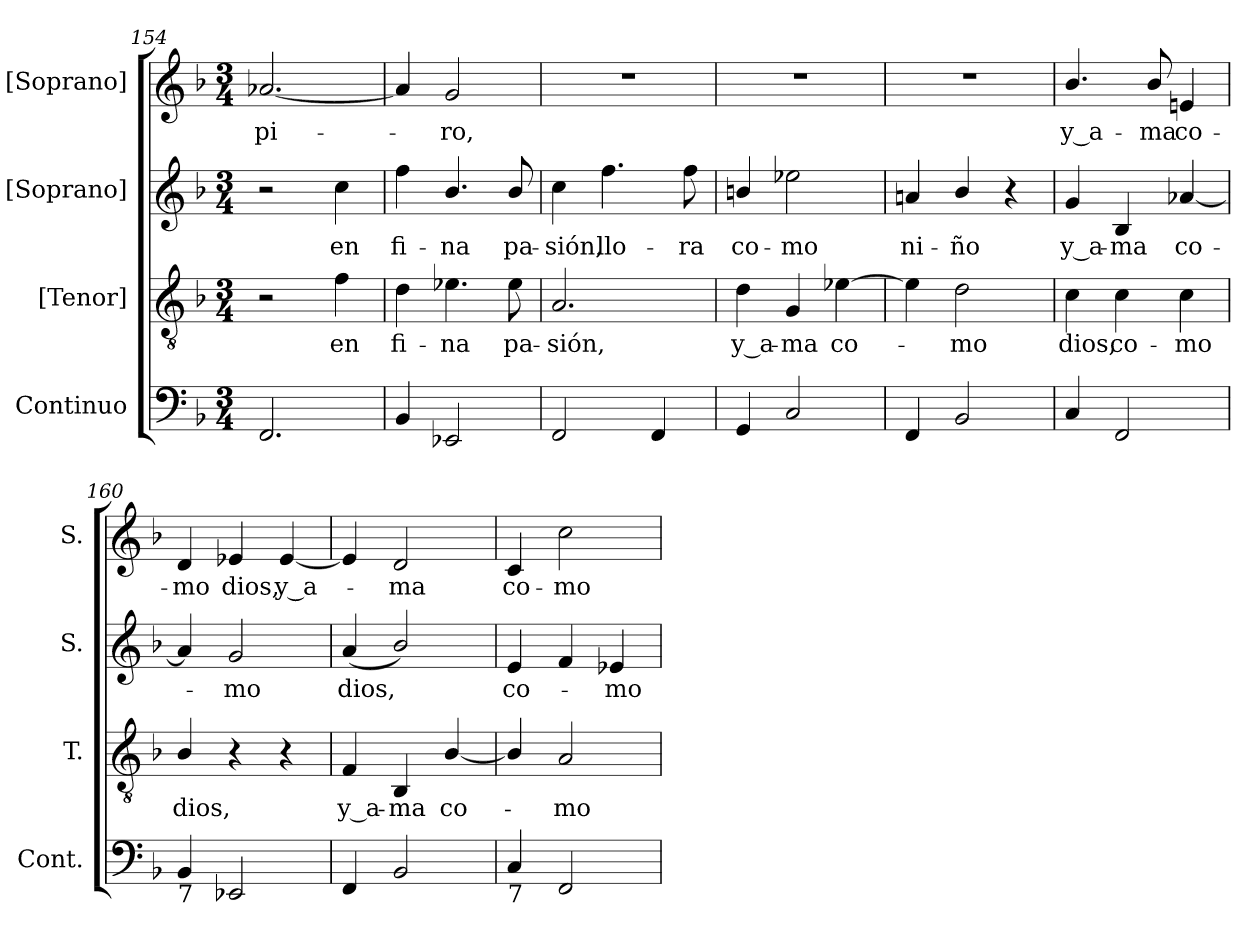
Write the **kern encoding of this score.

**kern	**kern	**text	**kern	**text	**kern	**text
*part4	*part3	*part3	*part2	*part2	*part1	*part1
*staff4	*staff3	*staff3	*staff2	*staff2	*staff1	*staff1
*I"Continuo	*I"[Tenor]	*	*I"[Soprano]	*	*I"[Soprano]	*
*I'Cont.	*I'T.	*	*I'S.	*	*I'S.	*
*clefF4	*clefGv2	*	*clefG2	*	*clefG2	*
*	*ITrd7c12	*	*	*	*	*
*k[b-]	*k[b-]	*	*k[b-]	*	*k[b-]	*
*F:	*F:	*	*F:	*	*F:	*
*M3/4	*M3/4	*	*M3/4	*	*M3/4	*
=154	=154	=154	=154	=154	=154	=154
!	!	!	!	!	!	!LO:LY:b:color=#000000
2.FFi/	2r	.	2r	.	[2.a-Xi/	-pi-
!	!	!LO:LY:b:color=#000000	!	!	!	!
!	!	!	!	!LO:LY:b:color=#000000	!	!
.	4Fi\	en	4cci\	en	.	.
=155	=155	=155	=155	=155	=155	=155
!	!	!LO:LY:b:color=#000000	!	!	!	!
!	!	!	!	!LO:LY:b:color=#000000	!	!
4BB-i/	4Di\	fi-	4ffi\	fi-	4a-i/]	.
!	!	!LO:LY:b:color=#000000	!	!	!	!
!	!	!	!	!LO:LY:b:color=#000000	!	!
!	!	!	!	!	!	!LO:LY:b:color=#000000
2EE-Xi/	4.E-Xi\	-na	4.b-i/	-na	2gi/	-ro,
!	!	!LO:LY:b:color=#000000	!	!	!	!
!	!	!	!	!LO:LY:b:color=#000000	!	!
.	8E-i\	pa-	8b-i/	pa-	.	.
=156	=156	=156	=156	=156	=156	=156
!	!	!LO:LY:b:color=#000000	!	!	!	!
!	!	!	!	!LO:LY:b:color=#000000	!LO:N:vis=1	!
2FFi/	2.AAi/	-sión,	4cci\	-sión,	2.r	.
!	!	!	!	!LO:LY:b:color=#000000	!	!
.	.	.	4.ffi\	llo-	.	.
4FFi/	.	.	.	.	.	.
!	!	!	!	!LO:LY:b:color=#000000	!	!
.	.	.	8ffi\	-ra	.	.
!!LO:LB:g=z
=157	=157	=157	=157	=157	=157	=157
!	!	!LO:LY:b:color=#000000	!	!	!	!
!	!	!	!	!LO:LY:b:color=#000000	!LO:N:vis=1	!
4GGi/	4Di\	y_a-	4bni/	co-	2.r	.
!	!	!LO:LY:b:color=#000000	!	!	!	!
!	!	!	!	!LO:LY:b:color=#000000	!	!
2Ci/	4GGi/	-ma	2ee-Xi\	-mo	.	.
!	!	!LO:LY:b:color=#000000	!	!	!	!
.	[4E-Xi\	co-	.	.	.	.
=158	=158	=158	=158	=158	=158	=158
!	!	!	!	!LO:LY:b:color=#000000	!LO:N:vis=1	!
4FFi/	4E-i\]	.	4ani/	ni-	2.r	.
!	!	!LO:LY:b:color=#000000	!	!	!	!
!	!	!	!	!LO:LY:b:color=#000000	!	!
2BB-i/	2Di\	-mo	4b-i/	-ño	.	.
.	.	.	4r	.	.	.
=159	=159	=159	=159	=159	=159	=159
!	!	!LO:LY:b:color=#000000	!	!	!	!
!	!	!	!	!LO:LY:b:color=#000000	!	!
!	!	!	!	!	!	!LO:LY:b:color=#000000
4Ci/	4Ci\	dios,	4gi/	y_a-	4.b-i/	y_a-
!	!	!LO:LY:b:color=#000000	!	!	!	!
!	!	!	!	!LO:LY:b:color=#000000	!	!
2FFi/	4Ci\	co-	4B-i/	-ma	.	.
!	!	!	!	!	!	!LO:LY:b:color=#000000
.	.	.	.	.	8b-i/	-ma
!	!	!LO:LY:b:color=#000000	!	!	!	!
!	!	!	!	!LO:LY:b:color=#000000	!	!
!	!	!	!	!	!	!LO:LY:b:color=#000000
.	4Ci\	-mo	[4a-Xi/	co-	4eni/	co-
=160	=160	=160	=160	=160	=160	=160
!	!	!LO:LY:b:color=#000000	!	!	!	!
!LO:TX:b:t=7	!	!	!	!	!	!
!	!	!	!	!	!	!LO:LY:b:color=#000000
4BB-i/	4BB-i/	dios,	4a-i/]	.	4di/	-mo
!	!	!	!	!LO:LY:b:color=#000000	!	!
!	!	!	!	!	!	!LO:LY:b:color=#000000
2EE-Xi/	4r	.	2gi/	-mo	4e-Xi/	dios,
!	!	!	!	!	!	!LO:LY:b:color=#000000
.	4r	.	.	.	[4e-i/	y_a-
=161	=161	=161	=161	=161	=161	=161
!	!	!LO:LY:b:color=#000000	!	!	!	!
!	!	!	!	!LO:LY:b:color=#000000	!	!
4FFi/	4FFi/	y_a-	(4ai/	dios,	4e-i/]	.
!	!	!LO:LY:b:color=#000000	!	!	!	!
!	!	!	!	!	!	!LO:LY:b:color=#000000
2BB-i/	4BBB-i/	-ma	2b-i/)	.	2di/	-ma
!	!	!LO:LY:b:color=#000000	!	!	!	!
.	[4BB-i/	co-	.	.	.	.
=162	=162	=162	=162	=162	=162	=162
!	!	!	!	!LO:LY:b:color=#000000	!	!
!LO:TX:b:t=7	!	!	!	!	!	!
!	!	!	!	!	!	!LO:LY:b:color=#000000
4Ci/	4BB-i/]	.	4ei/	co-	4ci/	co-
!	!	!LO:LY:b:color=#000000	!	!	!	!
!	!	!	!	!	!	!LO:LY:b:color=#000000
2FFi/	2AAi/	-mo	4fi/	.	2cci\	-mo
!	!	!	!	!LO:LY:b:color=#000000	!	!
.	.	.	4e-Xi/	-mo	.	.
=	=	=	=	=	=	=
*-	*-	*-	*-	*-	*-	*-
